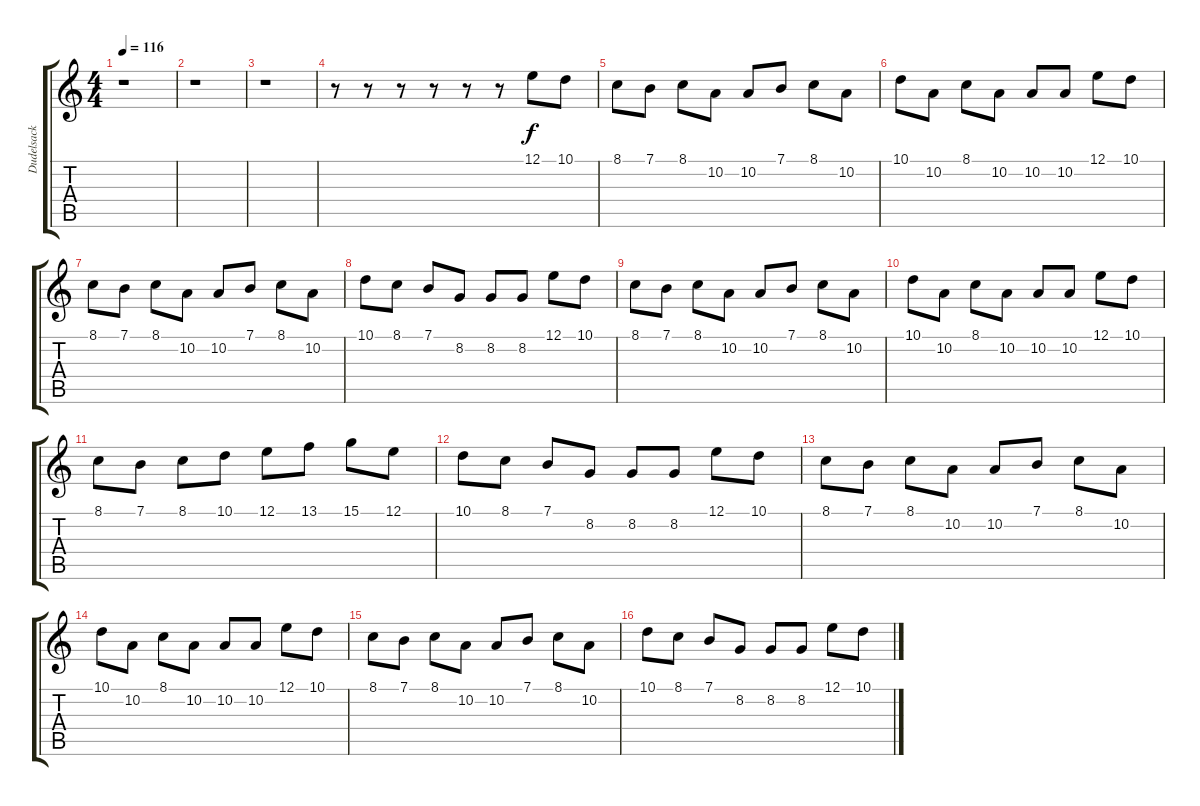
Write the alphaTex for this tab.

\track ("Dudelsack" "Dudelsack") {instrument bagpipe}
\staff {score tabs}
\tuning (E4 B3 G3 D3 A2 E2) {hide}
\ts (4 4)
\tempo 116
\clef g2
\ks c
r.1{dy f instrument bagpipe} |
r.1 |
r.1 |
r.8 r.8 r.8 r.8 r.8 r.8 12.1.8 10.1.8 |
8.1.8 7.1.8 8.1.8 10.2.8 10.2.8 7.1.8 8.1.8 10.2.8 |
10.1.8 10.2.8 8.1.8 10.2.8 10.2.8 10.2.8 12.1.8 10.1.8 |
8.1.8 7.1.8 8.1.8 10.2.8 10.2.8 7.1.8 8.1.8 10.2.8 |
10.1.8 8.1.8 7.1.8 8.2.8 8.2.8 8.2.8 12.1.8 10.1.8 |
8.1.8 7.1.8 8.1.8 10.2.8 10.2.8 7.1.8 8.1.8 10.2.8 |
10.1.8 10.2.8 8.1.8 10.2.8 10.2.8 10.2.8 12.1.8 10.1.8 |
8.1.8 7.1.8 8.1.8 10.1.8 12.1.8 13.1.8 15.1.8 12.1.8 |
10.1.8 8.1.8 7.1.8 8.2.8 8.2.8 8.2.8 12.1.8 10.1.8 |
8.1.8 7.1.8 8.1.8 10.2.8 10.2.8 7.1.8 8.1.8 10.2.8 |
10.1.8 10.2.8 8.1.8 10.2.8 10.2.8 10.2.8 12.1.8 10.1.8 |
8.1.8 7.1.8 8.1.8 10.2.8 10.2.8 7.1.8 8.1.8 10.2.8 |
10.1.8 8.1.8 7.1.8 8.2.8 8.2.8 8.2.8 12.1.8 10.1.8
